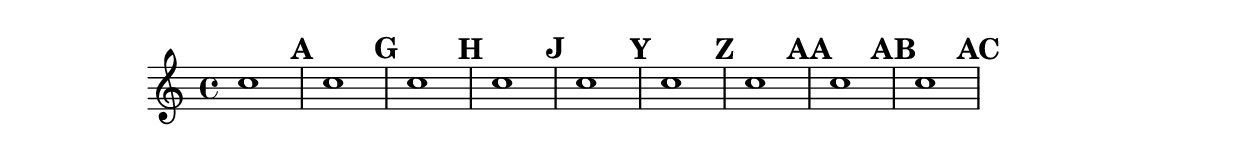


\header { texidoc= "Rehearsal marks in letter style: the I is skipped,
and after Z, double letters are used.  The mark may be set
with @code{\mark NUMBER}, or with @code{Score.rehearsalMark}."
      }

\version "2.1.30"
\score {  \notes \relative c'' {
  c1  \mark \default
  c1  \mark #7
  c1  \mark \default
  c1  \mark \default
  c1  \mark \default
  \set Score.rehearsalMark = #24
  c1  \mark \default
  c1  \mark \default
  c1  \mark \default
  c1  \mark \default
  }
}
